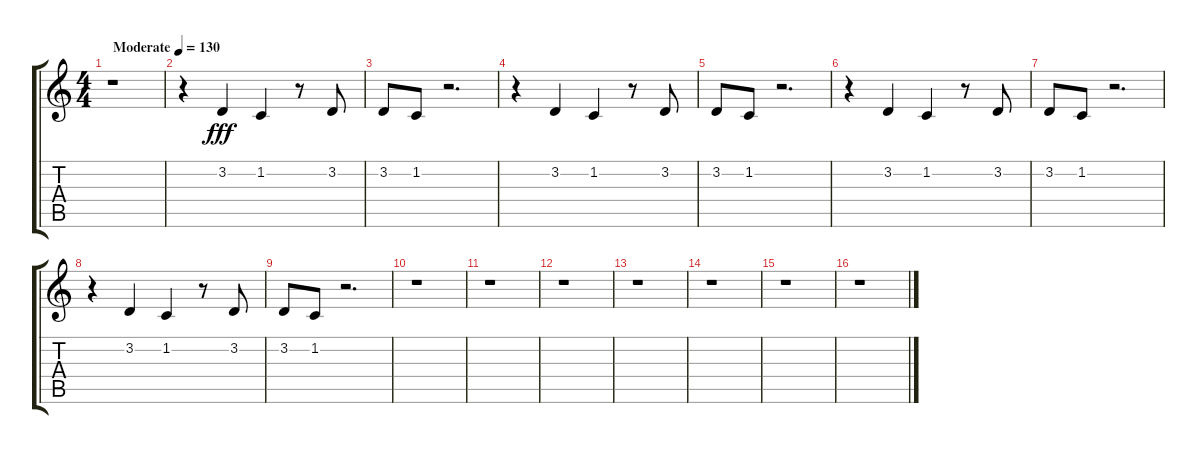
\track "" {instrument orchestrahit}
\staff {score tabs}
\tuning (E4 B3 G3 D3 A2 E2) {hide}
\ts (4 4)
\tempo (130 "Moderate")
\clef g2
\ks c
r.1{dy fff instrument orchestrahit} |
r.4 3.2.4 1.2.4 r.8 3.2.8 |
3.2.8 1.2.8 r.2{d} |
r.4 3.2.4 1.2.4 r.8 3.2.8 |
3.2.8 1.2.8 r.2{d} |
r.4 3.2.4 1.2.4 r.8 3.2.8 |
3.2.8 1.2.8 r.2{d} |
r.4 3.2.4 1.2.4 r.8 3.2.8 |
3.2.8 1.2.8 r.2{d} |
r.1 |
r.1 |
r.1 |
r.1 |
r.1 |
r.1 |
r.1
